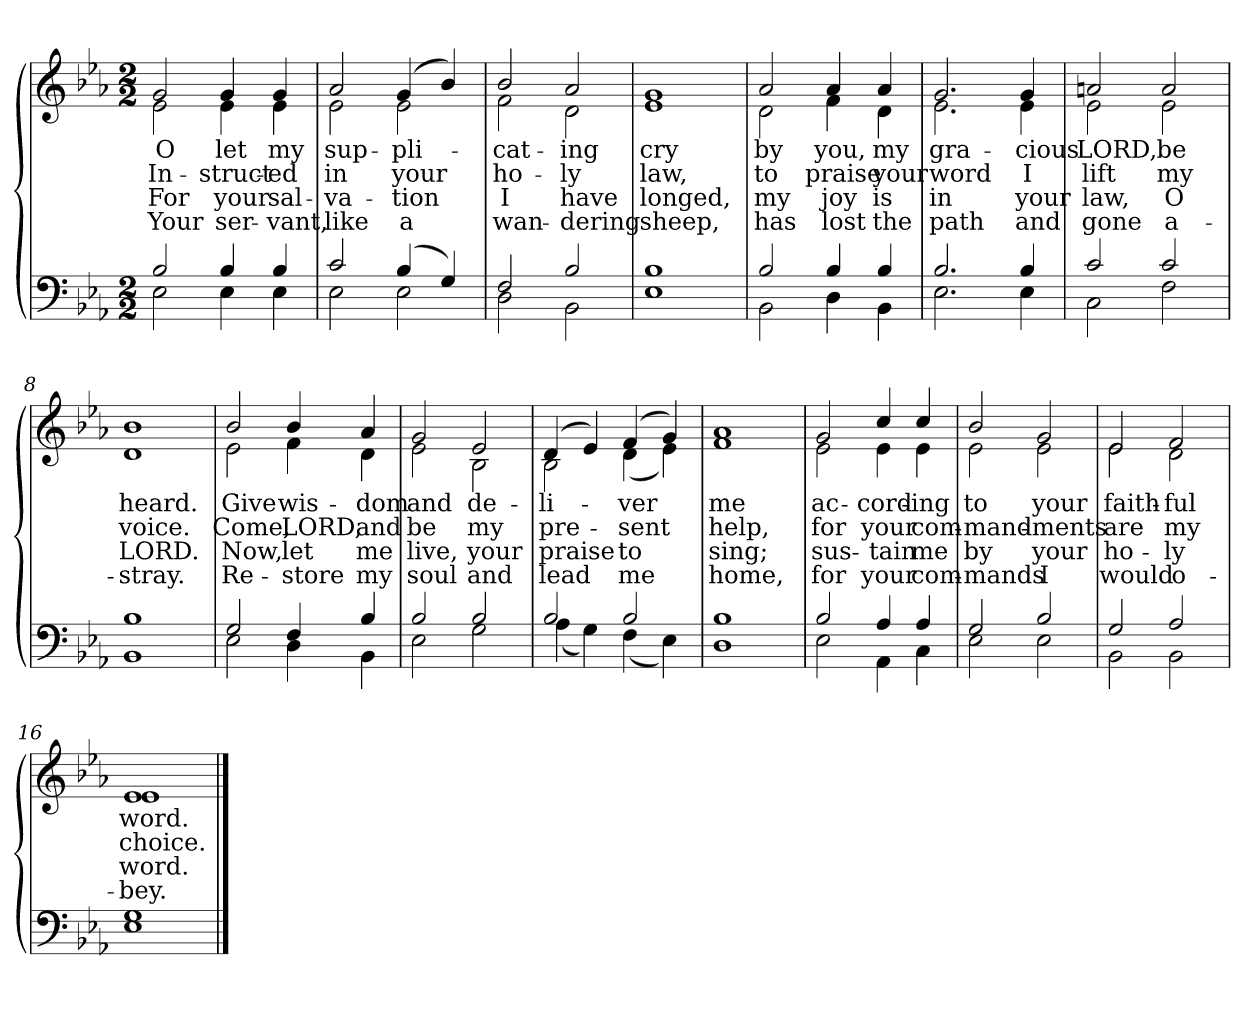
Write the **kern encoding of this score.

**kern	**kern	**text	**text	**text	**text
*part2	*part1	*part1	*part1	*part1	*part1
*staff2	*staff1	*staff1	*staff1	*staff1	*staff1
*clefF4	*clefG2	*	*	*	*
*k[b-e-a-]	*k[b-e-a-]	*	*	*	*
*M2/2	*M2/2	*	*	*	*
=1	=1	=1	=1	=1	=1
*^	*	*	*	*	*
!	!	!LO:TX:b:i:t=Verse	!	!	!	!
!	!	!	!LO:LY:b	!LO:LY:b	!LO:LY:b	!LO:LY:b
*	*	*^	*	*	*	*
2B-/	2E-\	2g/	2e-\	O	In-	For	Your
!	!	!	!	!LO:LY:b	!LO:LY:b	!LO:LY:b	!LO:LY:b
4B-/	4E-\	4g/	4e-\	let	-struct-	your	ser-
!	!	!	!	!LO:LY:b	!LO:LY:b	!LO:LY:b	!LO:LY:b
4B-/	4E-\	4g/	4e-\	my	-ed	sal-	-vant,
=2	=2	=2	=2	=2	=2	=2	=2
!	!	!	!	!LO:LY:b	!LO:LY:b	!LO:LY:b	!LO:LY:b
2c/	2E-\	2a-/	2e-\	sup-	in	-va-	like
!	!	!	!	!LO:LY:b	!LO:LY:b	!LO:LY:b	!LO:LY:b
(>4B-/	2E-\	(>4g/	2e-\	-pli-	your	-tion	a
4G/)	.	4b-/)	.	.	.	.	.
=3	=3	=3	=3	=3	=3	=3	=3
!	!	!	!	!LO:LY:b	!LO:LY:b	!LO:LY:b	!LO:LY:b
2F/	2D\	2b-/	2f\	-cat-	ho-	I	wan-
!	!	!	!	!LO:LY:b	!LO:LY:b	!LO:LY:b	!LO:LY:b
2B-/	2BB-\	2a-/	2d\	-ing	-ly	have	-dering
=4	=4	=4	=4	=4	=4	=4	=4
!	!	!	!	!LO:LY:b	!LO:LY:b	!LO:LY:b	!LO:LY:b
1B-	1E-	1g	1e-	cry	law,	longed,	sheep,
!!LO:LB:g=z	!!
=5	=5	=5	=5	=5	=5	=5	=5
!	!	!	!	!LO:LY:b	!LO:LY:b	!LO:LY:b	!LO:LY:b
2B-/	2BB-\	2a-/	2d\	by	to	my	has
!	!	!	!	!LO:LY:b	!LO:LY:b	!LO:LY:b	!LO:LY:b
4B-/	4D\	4a-/	4f\	you,	praise	joy	lost
!	!	!	!	!LO:LY:b	!LO:LY:b	!LO:LY:b	!LO:LY:b
4B-/	4BB-\	4a-/	4d\	my	your	is	the
=6	=6	=6	=6	=6	=6	=6	=6
!	!	!	!	!LO:LY:b	!LO:LY:b	!LO:LY:b	!LO:LY:b
2.B-/	2.E-\	2.g/	2.e-\	gra-	word	in	path
!	!	!	!	!LO:LY:b	!LO:LY:b	!LO:LY:b	!LO:LY:b
4B-/	4E-\	4g/	4e-\	-cious	I	your	and
=7	=7	=7	=7	=7	=7	=7	=7
!	!	!	!	!LO:LY:b	!LO:LY:b	!LO:LY:b	!LO:LY:b
2c/	2C\	2an/	2e-\	LORD,	lift	law,	gone
!	!	!	!	!LO:LY:b	!LO:LY:b	!LO:LY:b	!LO:LY:b
2c/	2F\	2a/	2e-\	be	my	O	a-
=8	=8	=8	=8	=8	=8	=8	=8
!	!	!	!	!LO:LY:b	!LO:LY:b	!LO:LY:b	!LO:LY:b
1B-	1BB-	1b-	1d	heard.	voice.	LORD.	-stray.
!!LO:LB:g=z	!!
=9	=9	=9	=9	=9	=9	=9	=9
!	!	!	!	!LO:LY:b	!LO:LY:b	!LO:LY:b	!LO:LY:b
2G/	2E-\	2b-/	2e-\	Give	Come,	Now,	Re-
!	!	!	!	!LO:LY:b	!LO:LY:b	!LO:LY:b	!LO:LY:b
4F/	4D\	4b-/	4f\	wis-	LORD,	let	-store
!	!	!	!	!LO:LY:b	!LO:LY:b	!LO:LY:b	!LO:LY:b
4B-/	4BB-\	4a-/	4d\	-dom	and	me	my
=10	=10	=10	=10	=10	=10	=10	=10
!	!	!	!	!LO:LY:b	!LO:LY:b	!LO:LY:b	!LO:LY:b
2B-/	2E-\	2g/	2e-\	and	be	live,	soul
!	!	!	!	!LO:LY:b	!LO:LY:b	!LO:LY:b	!LO:LY:b
2B-/	2G\	2e-/	2B-\	de-	my	your	and
=11	=11	=11	=11	=11	=11	=11	=11
!	!	!	!	!LO:LY:b	!LO:LY:b	!LO:LY:b	!LO:LY:b
2B-/	(<4A-\	(>4d/	2B-\	-li-	pre-	praise	lead
.	4G\)	4e-/)	.	.	.	.	.
!	!	!	!	!LO:LY:b	!LO:LY:b	!LO:LY:b	!LO:LY:b
2B-/	(<4F\	(>4f/	(<4d\	-ver	-sent	to	me
.	4E-\)	4g/)	4e-\)	.	.	.	.
=12	=12	=12	=12	=12	=12	=12	=12
!	!	!	!	!LO:LY:b	!LO:LY:b	!LO:LY:b	!LO:LY:b
1B-	1D	1a-	1f	me	help,	sing;	home,
!!LO:LB:g=z	!!
=13	=13	=13	=13	=13	=13	=13	=13
!	!	!	!	!LO:LY:b	!LO:LY:b	!LO:LY:b	!LO:LY:b
2B-/	2E-\	2g/	2e-\	ac-	for	sus-	for
!	!	!	!	!LO:LY:b	!LO:LY:b	!LO:LY:b	!LO:LY:b
4A-/	4AA-\	4cc/	4e-\	-cord-	your	-tain	your
!	!	!	!	!LO:LY:b	!LO:LY:b	!LO:LY:b	!LO:LY:b
4A-/	4C\	4cc/	4e-\	-ing	com-	me	com-
=14	=14	=14	=14	=14	=14	=14	=14
!	!	!	!	!LO:LY:b	!LO:LY:b	!LO:LY:b	!LO:LY:b
2G/	2E-\	2b-/	2e-\	to	-mand-	by	-mands
!	!	!	!	!LO:LY:b	!LO:LY:b	!LO:LY:b	!LO:LY:b
2B-/	2E-\	2g/	2e-\	your	-ments	your	I
=15	=15	=15	=15	=15	=15	=15	=15
!	!	!	!	!LO:LY:b	!LO:LY:b	!LO:LY:b	!LO:LY:b
2G/	2BB-\	2e-/	2e-\	faith-	are	ho-	would
!	!	!	!	!LO:LY:b	!LO:LY:b	!LO:LY:b	!LO:LY:b
2A-/	2BB-\	2f/	2d\	-ful	my	-ly	o-
=16	=16	=16	=16	=16	=16	=16	=16
!	!	!	!	!LO:LY:b	!LO:LY:b	!LO:LY:b	!LO:LY:b
1G	1E-	1e-	1e-	word.	choice.	word.	-bey.
*v	*v	*	*	*	*	*	*
*	*v	*v	*	*	*	*
==	==	==	==	==	==
*-	*-	*-	*-	*-	*-
